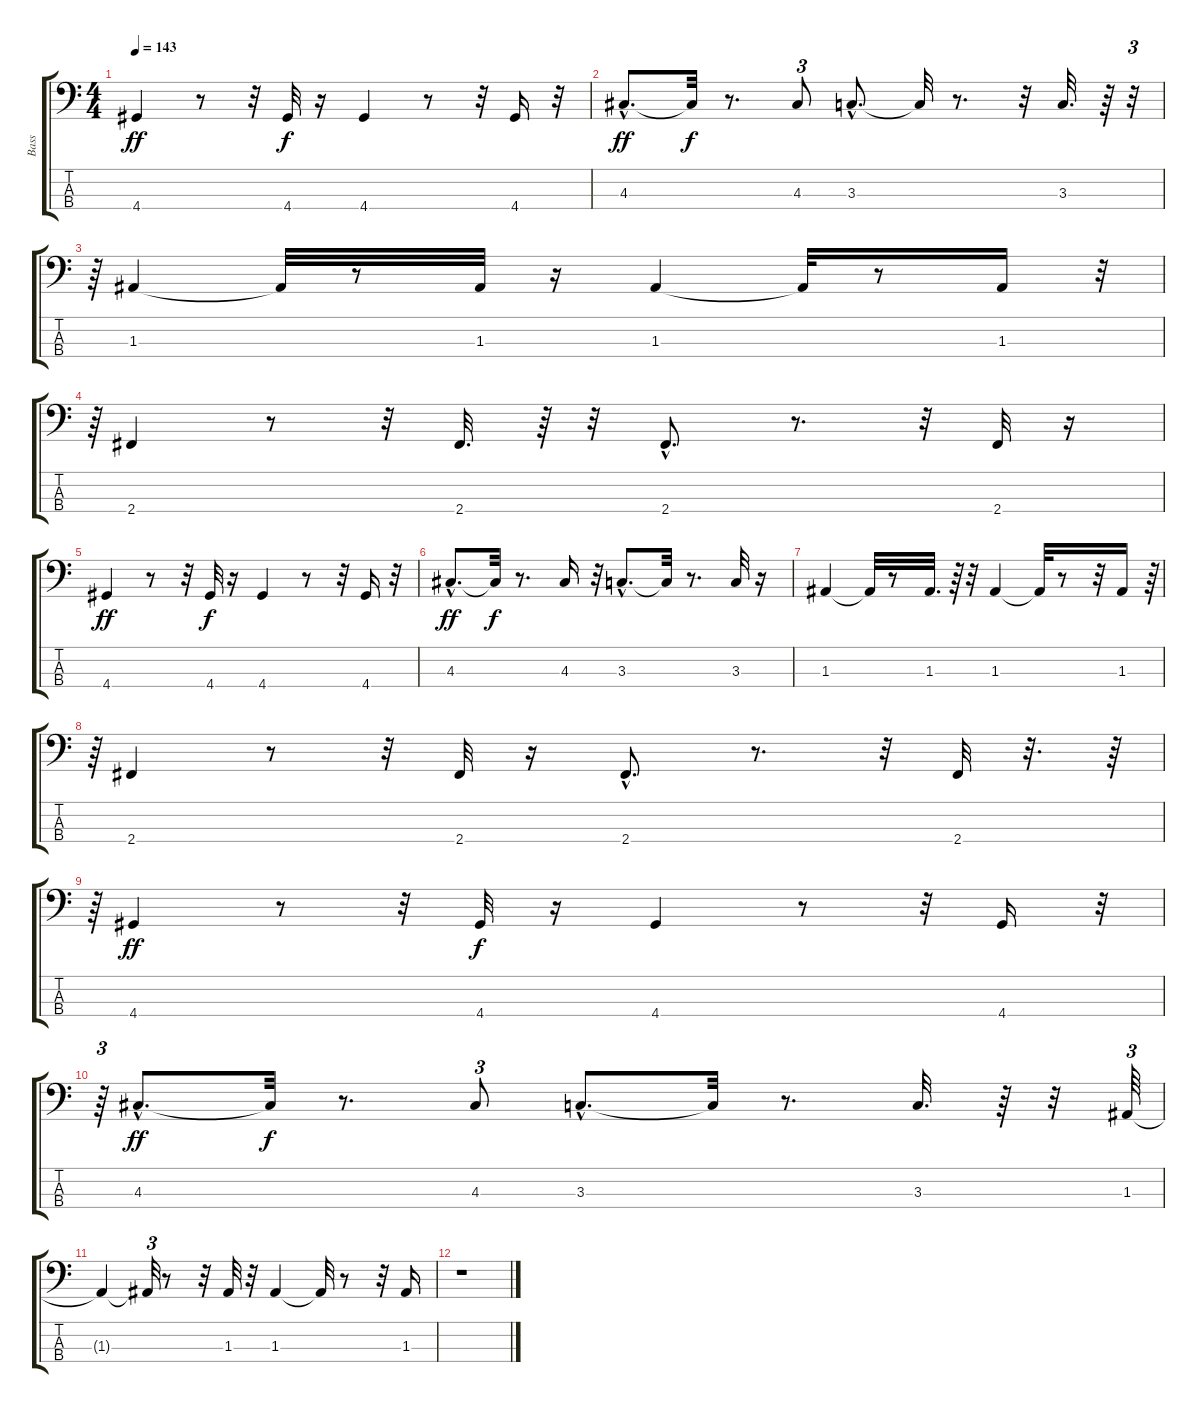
\track ("Bass" "Bass") {instrument acousticbass}
\staff {score tabs}
\tuning (G2 D2 A1 E1) {hide}
\ts (4 4)
\tempo 143
\clef f4
\ks c
4.4.4{dy ff} r.8 r.32 4.4.32{dy f} r.16 4.4.4 r.8 r.32 4.4.16 r.32 |
4.3{hac}.8{d dy ff} 4.3{t}.32{dy f} r.8{d} 4.3.8{tu (3 2)} 3.3{hac}.8{d} 3.3{t}.32 r.8{d} r.32 3.3.32{d} r.64 r.32{tu (3 2)} |
r.64{tu (3 2)} 1.3.4 1.3{t}.32 r.8 1.3.32 r.16 1.3.4 1.3{t}.32 r.8 1.3.16 r.32{tu (3 2)} |
r.64{tu (3 2)} 2.4.4 r.8 r.32 2.4.32{d} r.64 r.32 2.4{hac}.8{d} r.8{d} r.32 2.4.32 r.16 |
4.4.4{dy ff} r.8 r.32 4.4.32{dy f} r.16 4.4.4 r.8 r.32 4.4.16 r.32 |
4.3{hac}.8{d dy ff} 4.3{t}.32{dy f} r.8{d} 4.3.16 r.32 3.3{hac}.8{d} 3.3{t}.32 r.8{d} 3.3.32 r.16 |
1.3.4 1.3{t}.32 r.8 1.3.32{d} r.64 r.32 1.3.4 1.3{t}.32 r.8 r.32 1.3.16 r.64{tu (3 2)} |
r.64{tu (3 2)} 2.4.4 r.8 r.32 2.4.32 r.16 2.4{hac}.8{d} r.8{d} r.32 2.4.32 r.32{d} r.64 |
r.64{tu (3 2)} 4.4.4{dy ff} r.8 r.32 4.4.32{dy f} r.16 4.4.4 r.8 r.32 4.4.16 r.32{tu (3 2)} |
r.64{tu (3 2)} 4.3{hac}.8{d dy ff} 4.3{t}.32{dy f} r.8{d} 4.3.8{tu (3 2)} 3.3{hac}.8{d} 3.3{t}.32 r.8{d} 3.3.32{d} r.64 r.32 1.3.64{tu (3 2)} |
1.3{t}.4 1.3{t}.32{tu (3 2)} r.8 r.32 1.3.32 r.32 1.3.4 1.3{t}.32 r.8 r.32 1.3.16 |
r.1
